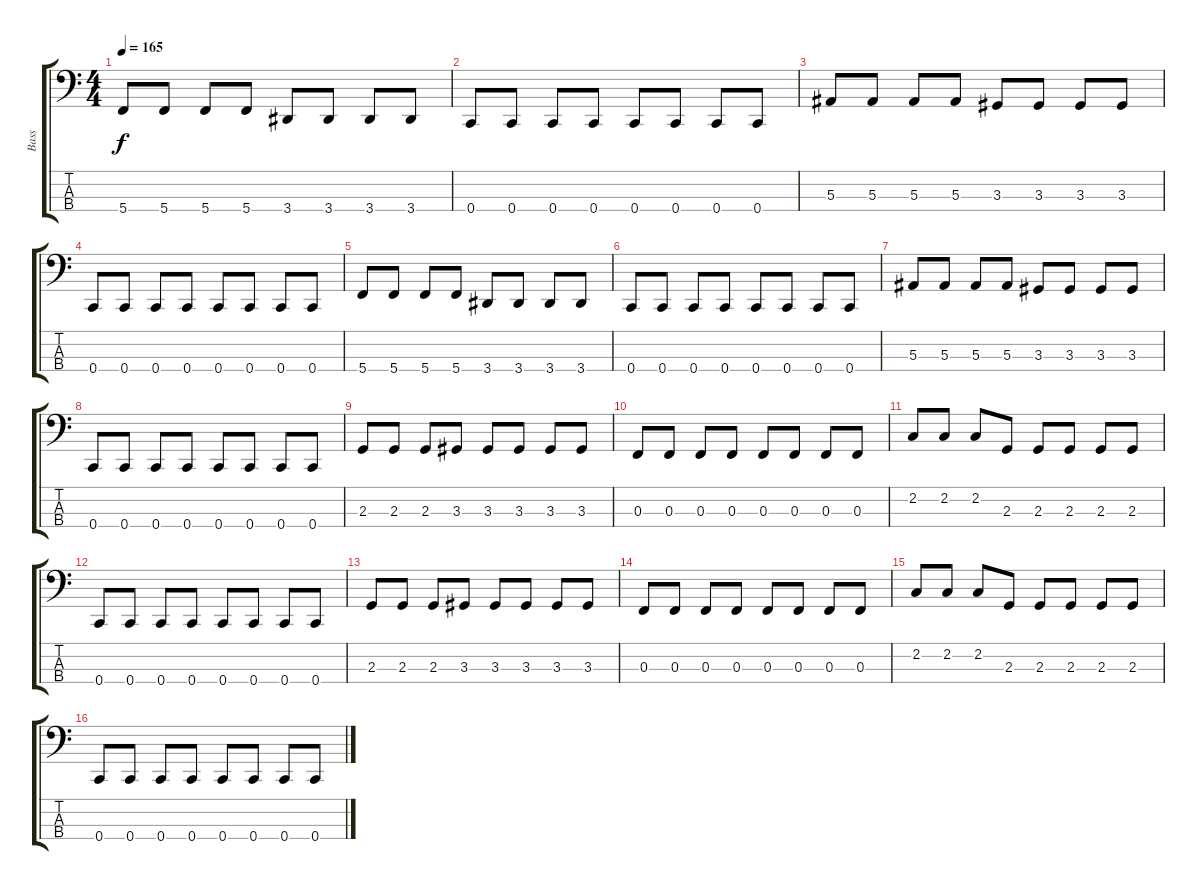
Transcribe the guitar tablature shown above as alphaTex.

\track ("Bass" "Bass") {instrument electricbasspick}
\staff {score tabs}
\tuning (Eb2 Bb1 F1 C1) {hide}
\ts (4 4)
\tempo 165
\clef f4
\ks c
5.4.8{dy f} 5.4.8 5.4.8 5.4.8 3.4.8 3.4.8 3.4.8 3.4.8 |
0.4.8 0.4.8 0.4.8 0.4.8 0.4.8 0.4.8 0.4.8 0.4.8 |
5.3.8 5.3.8 5.3.8 5.3.8 3.3.8 3.3.8 3.3.8 3.3.8 |
0.4.8 0.4.8 0.4.8 0.4.8 0.4.8 0.4.8 0.4.8 0.4.8 |
5.4.8 5.4.8 5.4.8 5.4.8 3.4.8 3.4.8 3.4.8 3.4.8 |
0.4.8 0.4.8 0.4.8 0.4.8 0.4.8 0.4.8 0.4.8 0.4.8 |
5.3.8 5.3.8 5.3.8 5.3.8 3.3.8 3.3.8 3.3.8 3.3.8 |
0.4.8 0.4.8 0.4.8 0.4.8 0.4.8 0.4.8 0.4.8 0.4.8 |
2.3.8 2.3.8 2.3.8 3.3.8 3.3.8 3.3.8 3.3.8 3.3.8 |
0.3.8 0.3.8 0.3.8 0.3.8 0.3.8 0.3.8 0.3.8 0.3.8 |
2.2.8 2.2.8 2.2.8 2.3.8 2.3.8 2.3.8 2.3.8 2.3.8 |
0.4.8 0.4.8 0.4.8 0.4.8 0.4.8 0.4.8 0.4.8 0.4.8 |
2.3.8 2.3.8 2.3.8 3.3.8 3.3.8 3.3.8 3.3.8 3.3.8 |
0.3.8 0.3.8 0.3.8 0.3.8 0.3.8 0.3.8 0.3.8 0.3.8 |
2.2.8 2.2.8 2.2.8 2.3.8 2.3.8 2.3.8 2.3.8 2.3.8 |
0.4.8 0.4.8 0.4.8 0.4.8 0.4.8 0.4.8 0.4.8 0.4.8
